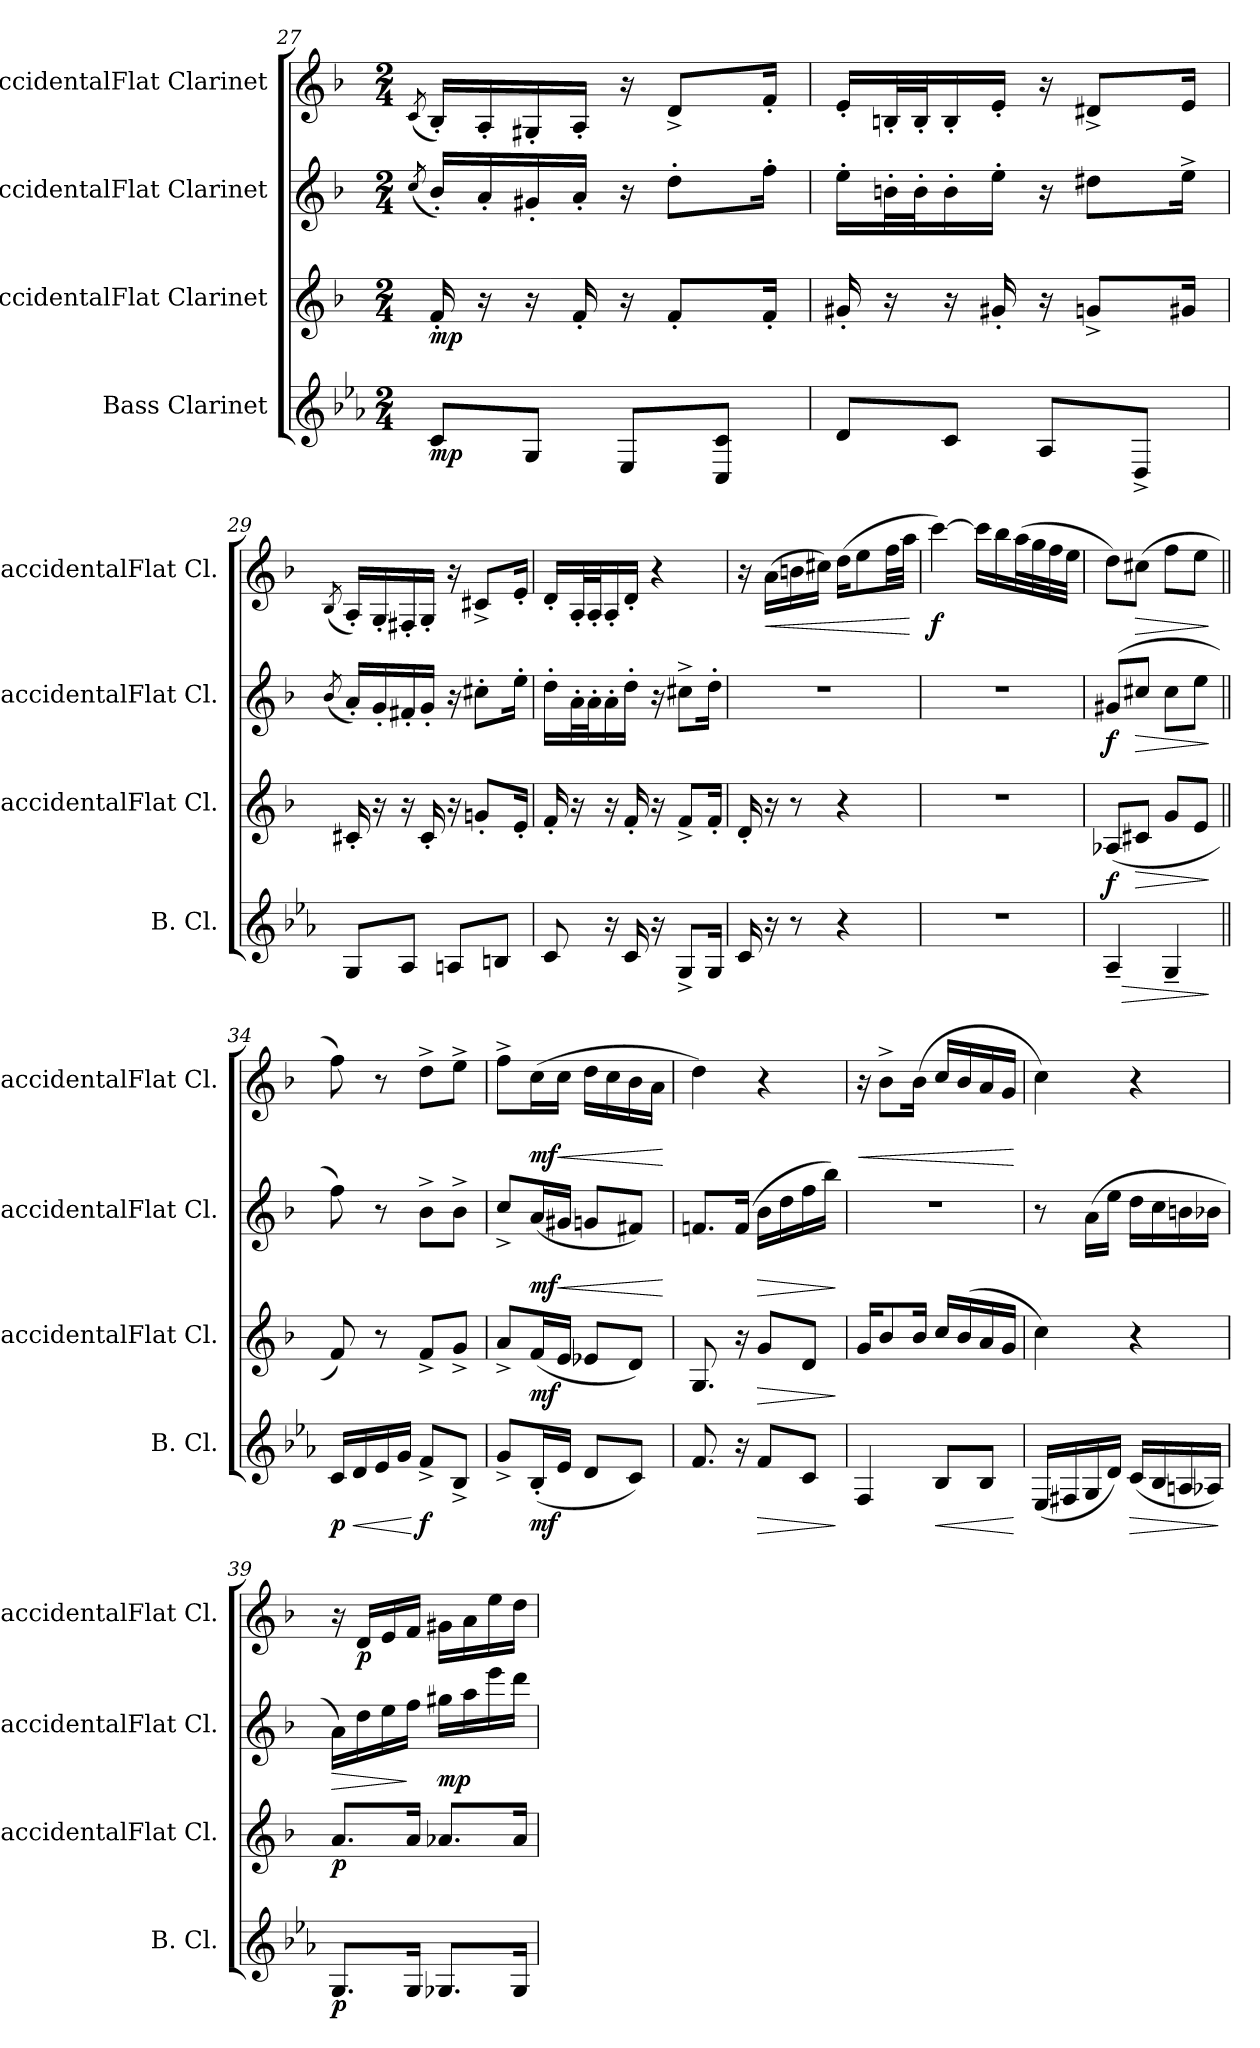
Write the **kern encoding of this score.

**kern	**dynam	**kern	**dynam	**kern	**dynam	**kern	**dynam
*part4	*part4	*part3	*part3	*part2	*part2	*part1	*part1
*staff4	*staff4	*staff3	*staff3	*staff2	*staff2	*staff1	*staff1
*I"Bass Clarinet	*	*I"BaccidentalFlat Clarinet	*	*I"BaccidentalFlat Clarinet	*	*I"BaccidentalFlat Clarinet	*
*I'B. Cl.	*	*I'BaccidentalFlat Cl.	*	*I'BaccidentalFlat Cl.	*	*I'BaccidentalFlat Cl.	*
*clefG2	*	*clefG2	*	*clefG2	*	*clefG2	*
*ITrd8c14	*	*ITrd1c2	*	*ITrd1c2	*	*ITrd1c2	*
*k[b-e-a-]	*	*k[b-e-a-]	*	*k[b-e-a-]	*	*k[b-e-a-]	*
*M2/4	*	*M2/4	*	*M2/4	*	*M2/4	*
=27	=27	=27	=27	=27	=27	=27	=27
.	.	.	.	(8qb-/	.	(8qB-/	.
!	!LO:DY:b	!	!LO:DY:b	!	!	!	!
8C/L	mp	16e-'/	mp	16a-'/LL)	.	16A-'/LL)	.
.	.	16r	.	16g'/	.	16G'/	.
8GG/J	.	16r	.	16f#X'/	.	16F#X'/	.
.	.	16e-'/	.	16g'/JJ	.	16G'/JJ	.
8EE-/L	.	16r	.	16r	.	16r	.
.	.	8e-'/L	.	8cc'\L	.	8c^/L	.
8CC/ 8C/J	.	.	.	.	.	.	.
.	.	16e-'/Jk	.	16ee-'\Jk	.	16e-'/Jk	.
!!LO:LB:g=z
=28	=28	=28	=28	=28	=28	=28	=28
8D/L	.	16f#X'/	.	16dd'\LL	.	16d'/LL	.
.	.	16r	.	32an'\L	.	32An'/L	.
.	.	.	.	32a'\J	.	32A'/J	.
8C/J	.	16r	.	16a'\	.	16A'/	.
.	.	16f#X'/	.	16dd'\JJ	.	16d'/JJ	.
8AA-/L	.	16r	.	16r	.	16r	.
.	.	8fn^/L	.	8cc#X\L	.	8c#X^/L	.
8DD^/J	.	.	.	.	.	.	.
.	.	16f#X/Jk	.	16dd^\Jk	.	16d/Jk	.
=29	=29	=29	=29	=29	=29	=29	=29
.	.	.	.	(8qa-/	.	(8qA-/	.
8GG/L	.	16Bn'/	.	16g'/LL)	.	16G'/LL)	.
.	.	16r	.	16f'/	.	16F'/	.
8AA-/J	.	16r	.	16en'/	.	16En'/	.
.	.	16B'/	.	16f'/JJ	.	16F'/JJ	.
8AAn/L	.	16r	.	16r	.	16r	.
.	.	8fn'/L	.	8bn'\L	.	8Bn^/L	.
8BBn/J	.	.	.	.	.	.	.
.	.	16d'/Jk	.	16dd'\Jk	.	16d'/Jk	.
=30	=30	=30	=30	=30	=30	=30	=30
8C/	.	16e-'/	.	16cc'\LL	.	16c'/LL	.
.	.	16r	.	32g'\L	.	32G'/L	.
.	.	.	.	32g'\J	.	32G'/J	.
16r	.	16r	.	16g'\	.	16G'/	.
16C/	.	16e-'/	.	16cc'\JJ	.	16c'/JJ	.
16r	.	16r	.	16r	.	4r	.
8GG^/L	.	8e-^/L	.	8bn^\L	.	.	.
16GG/Jk	.	16e-'/Jk	.	16cc'\Jk	.	.	.
!!LO:PB:g=z
=31	=31	=31	=31	=31	=31	=31	=31
16C/	.	16c'/	.	2r	.	16r	.
!	!	!	!	!	!	!	!LO:HP:b
16r	.	16r	.	.	.	(16g\LL	<
8r	.	8r	.	.	.	16an\	.
.	.	.	.	.	.	16bn\JJ)	.
4r	.	4r	.	.	.	(16cc\KL	.
.	.	.	.	.	.	8dd\	.
.	.	.	.	.	.	32ee-\LL	.
.	.	.	.	.	.	32gg\JJJ	.
.	.	.	.	.	.	.	[
=32	=32	=32	=32	=32	=32	=32	=32
!	!	!	!	!	!	!	!LO:DY:b
2r	.	2r	.	2r	.	[4bb-\)	f
.	.	.	.	.	.	16bb-\LL]	.
.	.	.	.	.	.	16aa-\	.
.	.	.	.	.	.	(32gg\L	.
.	.	.	.	.	.	32ff\	.
.	.	.	.	.	.	32ee-\	.
.	.	.	.	.	.	32dd\JJJ	.
=33	=33	=33	=33	=33	=33	=33	=33
!	!LO:HP:b	!	!	!	!	!	!
!	!LO:DY:n=1:a	!	!	!	!LO:DY:b	!	!
4AA-~/	> f	(8G-X/L	.	(8f#X/L	f	8cc\L)	.
!	!	!	!LO:HP:b	!	!LO:HP:b	!	!LO:HP:b
.	.	8Bn/J	>	8bn/J	>	(8bn\J	>
4GG~/	.	8f/L	.	8b\L	.	8ee-\L	.
.	.	8d/J	.	8dd\J	.	8dd\J	.
.	]	.	]	.	]	.	]
=34||	=34||	=34||	=34||	=34||	=34||	=34||	=34||
!	!LO:DY:b	!	!	!	!	!	!
16C/LL	p	8e-/)	.	8ee-\)	.	8ee-\)	.
!	!LO:HP:b	!	!	!	!	!	!
16D/	<	.	.	.	.	.	.
16E-/	.	8r	.	8r	.	8r	.
16G/JJ	.	.	.	.	.	.	.
!	!LO:DY:n=1:b	!	!	!	!	!	!
8F^/L	[ f	8e-^/L	.	8a-^\L	.	8cc^\L	.
8BB-^/J	.	8f^/J	.	8a-^\J	.	8dd^\J	.
=35	=35	=35	=35	=35	=35	=35	=35
8G^/L	.	8g^/L	.	8b-^/L	.	8ee-^\L	.
!	!LO:DY:b	!	!LO:DY:b	!	!LO:DY:b	!	!LO:DY:b
(16BB-'/L	mf	(16e-/L	mf	(16g/L	mf	(16b-\L	mf
!	!	!	!	!	!LO:HP:b	!	!LO:HP:b
16E-/JJ	.	16d/JJ	.	16f#X/JJ	<	16b-\JJ	<
8D/L	.	8d-X/L	.	8fn/L	.	16cc\LL	.
.	.	.	.	.	.	16b-\	.
8C/J)	.	8c/J)	.	8en/J)	.	16a-\	.
.	.	.	.	.	.	16g\JJ	.
.	.	.	.	.	[	.	[
!!LO:LB:g=z
=36	=36	=36	=36	=36	=36	=36	=36
8.F/	.	8.F/	.	8.e-X/L	.	4cc\)	.
16r	.	16r	.	(16e-/Jk	.	.	.
!	!LO:HP:b	!	!LO:HP:b	!	!LO:HP:b	!	!
8F/L	>	8f/L	>	16a-\LL	>	4r	.
.	.	.	.	16cc\	.	.	.
8C/J	.	8c/J	.	16ee-\	.	.	.
.	.	.	.	16aa-\JJ)	.	.	.
.	]	.	]	.	]	.	.
=37	=37	=37	=37	=37	=37	=37	=37
!	!	!	!	!	!	!	!LO:HP:b
4FF/	.	16f/KL	.	2r	.	16r	<
.	.	8a-/	.	.	.	8a-^\L	.
.	.	16a-/Jk	.	.	.	(16a-\Jk	.
!	!LO:HP:b	!	!	!	!	!	!
8BB-/L	<	16b-/LL	.	.	.	16b-/LL	.
.	.	(16a-/	.	.	.	16a-/	.
8BB-/J	.	16g/	.	.	.	16g/	.
.	.	16f/JJ	.	.	.	16f/JJ	.
.	[	.	.	.	.	.	[
=38	=38	=38	=38	=38	=38	=38	=38
(16EE-/LL	.	4b-\)	.	8r	.	4b-\)	.
16FF#X/	.	.	.	.	.	.	.
16GG/	.	.	.	(16g\LL	.	.	.
16D/JJ)	.	.	.	16dd\JJ	.	.	.
!	!LO:HP:b	!	!	!	!	!	!
(16C/LL	>	4r	.	16cc\LL	.	4r	.
16BB-/	.	.	.	16b-\	.	.	.
16AAn/	.	.	.	16an\	.	.	.
16AA-X/JJ)	.	.	.	16a-X\JJ	.	.	.
.	]	.	.	.	.	.	.
=39	=39	=39	=39	=39	=39	=39	=39
!	!LO:DY:b	!	!LO:DY:b	!	!LO:HP:b	!	!
8.GG/L	p	8.g/L	p	16g\LL)	>	16r	.
!	!	!	!	!	!	!	!LO:DY:b
.	.	.	.	16cc\	.	16c/LL	p
.	.	.	.	16dd\	.	16d/	.
16GG/Jk	.	16g/Jk	.	16ee-\JJ	]	16e-/JJ	.
!	!	!	!	!	!LO:DY:b	!	!
8.GG-X/L	.	8.g-X/L	.	16ff#X\LL	mp	16f#X\LL	.
.	.	.	.	16gg\	.	16g\	.
.	.	.	.	16ddd\	.	16dd\	.
16GG-/Jk	.	16g-/Jk	.	16ccc\JJ	.	16cc\JJ	.
=	=	=	=	=	=	=	=
*-	*-	*-	*-	*-	*-	*-	*-
